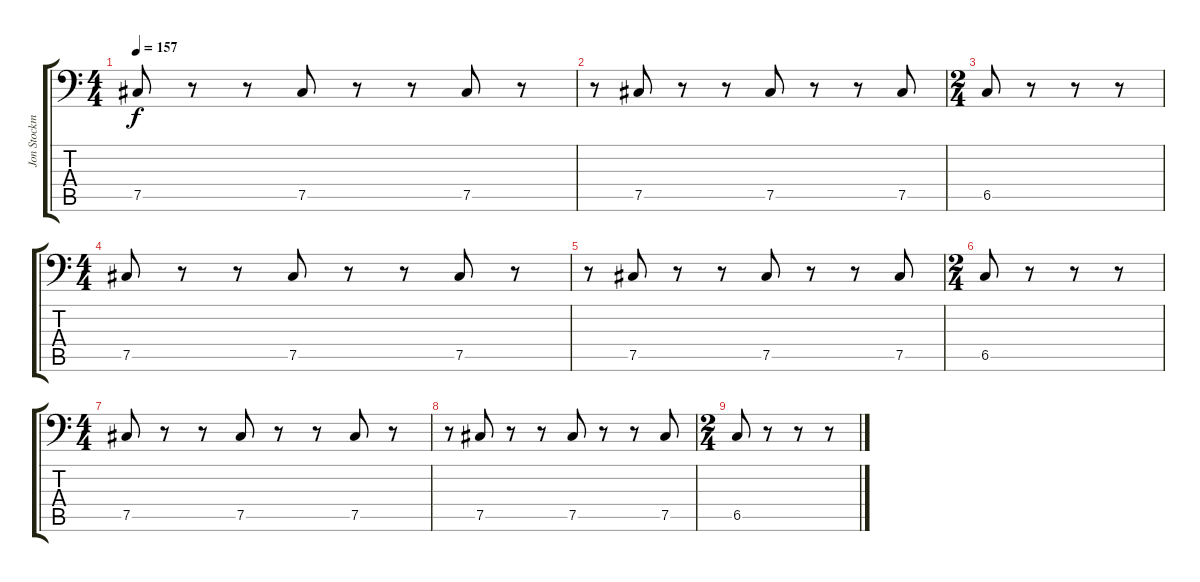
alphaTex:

\track ("Jon Stockman" "Jon Stockm") {instrument electricbassfinger}
\staff {score tabs}
\tuning (E3 B2 G2 B1 Gb1 B0) {hide}
\ts (4 4)
\tempo 157
\clef f4
\ks c
7.5.8{dy f} r.8 r.8 7.5.8 r.8 r.8 7.5.8 r.8 |
r.8 7.5.8 r.8 r.8 7.5.8 r.8 r.8 7.5.8 |
\ts (2 4)
6.5.8 r.8 r.8 r.8 |
\ts (4 4)
7.5.8 r.8 r.8 7.5.8 r.8 r.8 7.5.8 r.8 |
r.8 7.5.8 r.8 r.8 7.5.8 r.8 r.8 7.5.8 |
\ts (2 4)
6.5.8 r.8 r.8 r.8 |
\ts (4 4)
7.5.8 r.8 r.8 7.5.8 r.8 r.8 7.5.8 r.8 |
r.8 7.5.8 r.8 r.8 7.5.8 r.8 r.8 7.5.8 |
\ts (2 4)
6.5.8 r.8 r.8 r.8
